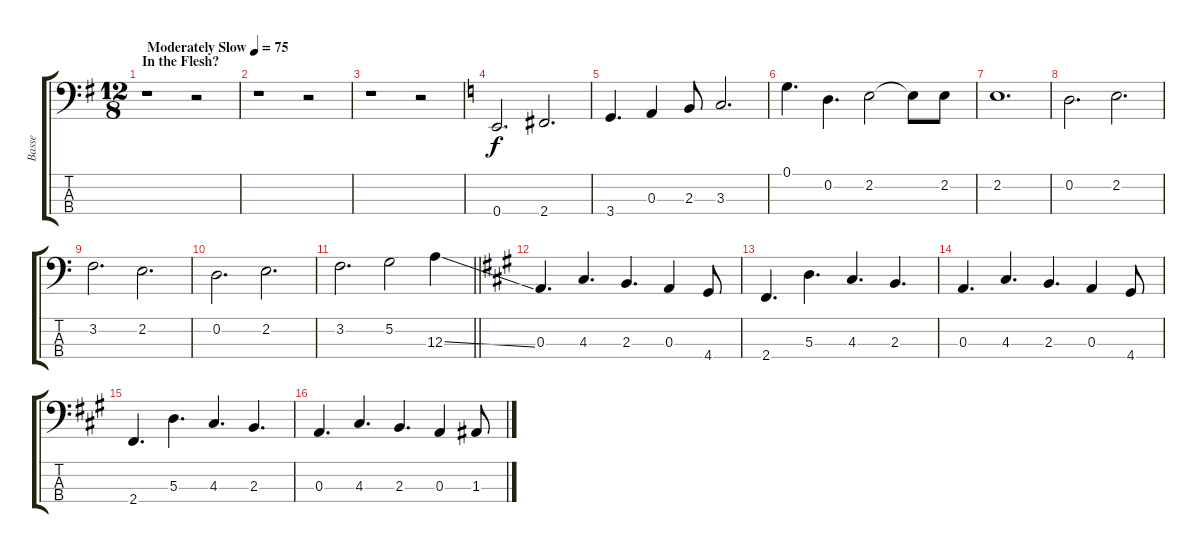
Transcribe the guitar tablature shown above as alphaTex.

\track ("Basse" "Basse") {instrument electricbassfinger}
\staff {score tabs}
\tuning (G2 D2 A1 E1) {hide}
\ts (12 8)
\section ("" "In the Flesh?")
\tempo (75 "Moderately Slow")
\clef f4
\ks g
r.1{dy f instrument electricbassfinger} r.2 |
r.1 r.2 |
r.1 r.2 |
\ks c
0.4.2{d} 2.4.2{d} |
3.4.4{d} 0.3.4 2.3.8 3.3.2{d} |
0.1.4{d} 0.2.4{d} 2.2.2 2.2{t}.8 2.2.8 |
2.2.1{d} |
0.2.2{d} 2.2.2{d} |
3.2.2{d} 2.2.2{d} |
0.2.2{d} 2.2.2{d} |
\barLineRight lightlight
3.2.2{d} 5.2.2 12.3{ss}.4 |
\ks a
0.3.4{d} 4.3.4{d} 2.3.4{d} 0.3.4 4.4.8 |
2.4.4{d} 5.3.4{d} 4.3.4{d} 2.3.4{d} |
0.3.4{d} 4.3.4{d} 2.3.4{d} 0.3.4 4.4.8 |
2.4.4{d} 5.3.4{d} 4.3.4{d} 2.3.4{d} |
0.3.4{d} 4.3.4{d} 2.3.4{d} 0.3.4 1.3.8
